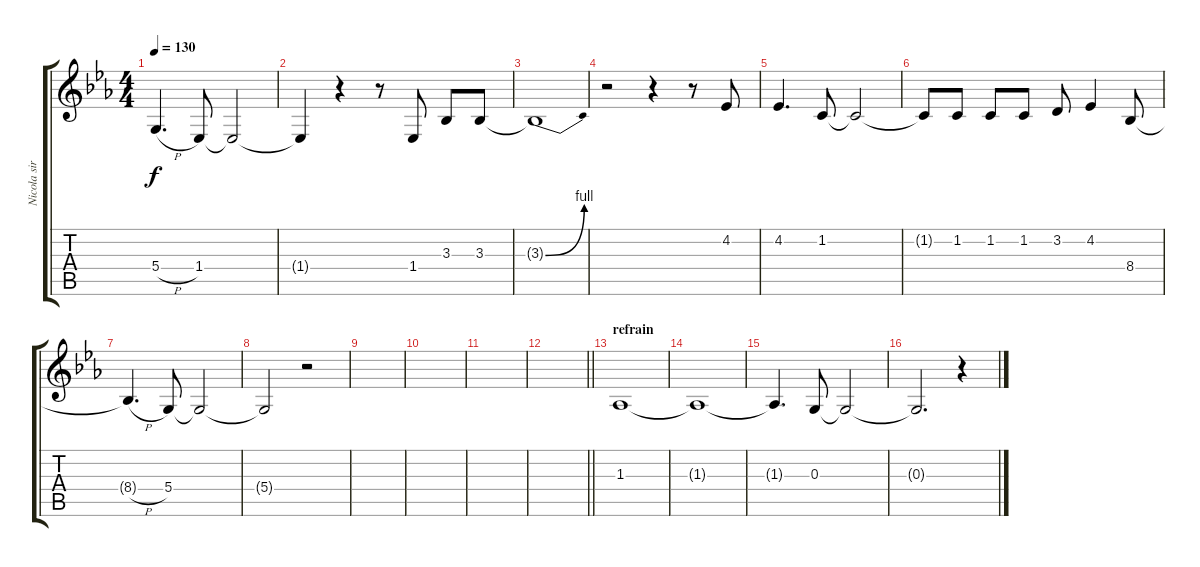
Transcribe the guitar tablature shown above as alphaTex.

\track ("Nicola sirkis " "Nicola sir") {instrument bassoon}
\staff {score tabs}
\tuning (E4 B3 G3 D3 A2 E2) {hide}
\ts (4 4)
\tempo 130
\clef g2
\ks eb
5.4{h}.4{d dy f} 1.4.8 1.4{t}.2 |
1.4{t}.4 r.4 r.8 1.4.8 3.3.8 3.3.8 |
3.3{be (bend 0 0 60 4) t}.1 |
r.2 r.4 r.8 4.2.8 |
4.2.4{d} 1.2.8 1.2{t}.2 |
1.2{t}.8 1.2.8 1.2.8 1.2.8 3.2.8 4.2.4 8.4.8 |
8.4{h t}.4{d} 5.4.8 5.4{t}.2 |
5.4{t}.2 r.2 |
|
|
|
\barLineRight lightlight
|
\section ("" "refrain")
1.3.1 |
1.3{t}.1 |
1.3{t}.4{d} 0.3.8 0.3{t}.2 |
0.3{t}.2{d} r.4
